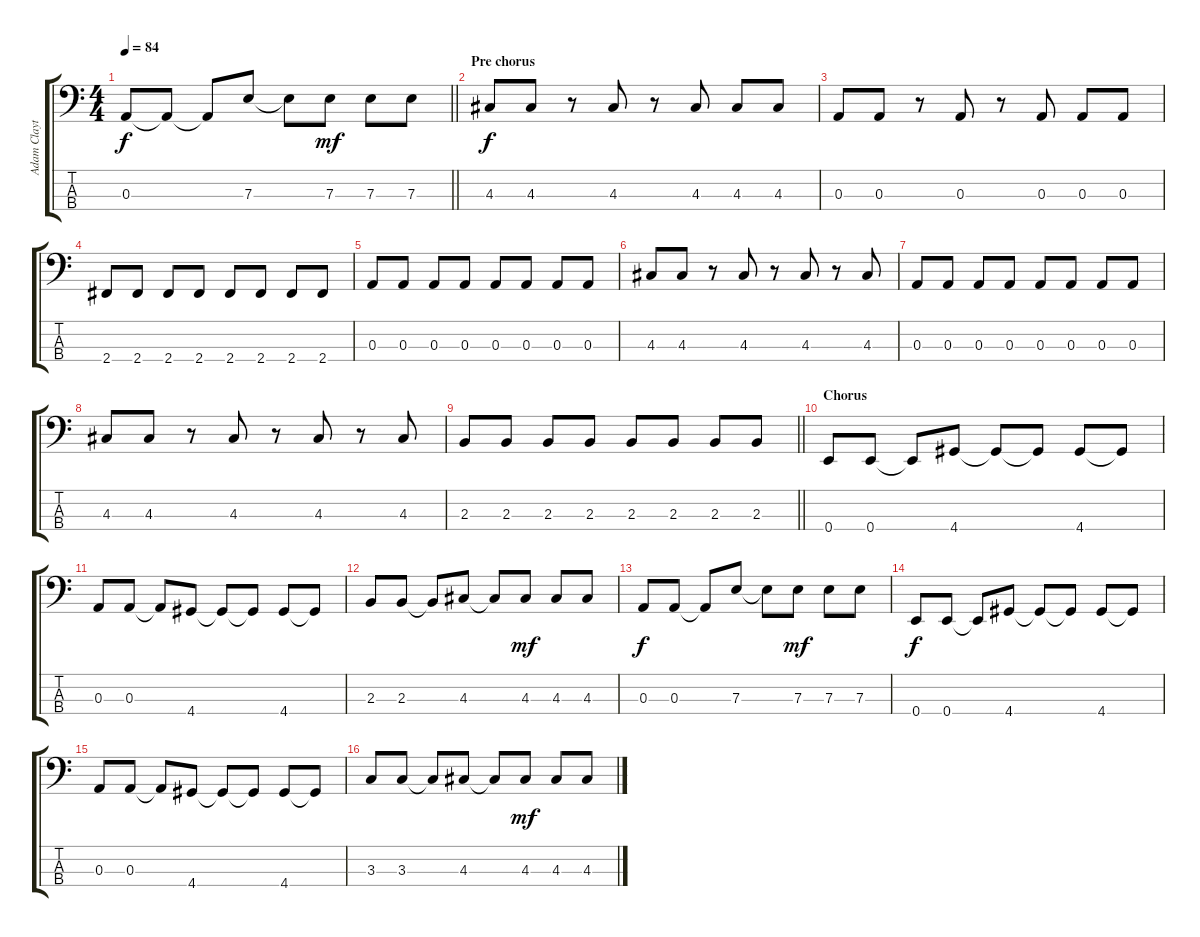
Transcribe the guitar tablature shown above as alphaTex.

\track ("Adam Clayton" "Adam Clayt") {instrument electricbassfinger}
\staff {score tabs}
\tuning (G2 D2 A1 E1) {hide}
\ts (4 4)
\tempo 84
\clef f4
\barLineRight lightlight
\ks c
0.3.8{dy f} 0.3{t}.8 0.3{t}.8 7.3.8 7.3{t}.8 7.3.8{dy mf} 7.3.8 7.3.8 |
\section ("" "Pre chorus")
4.3.8{dy f} 4.3.8 r.8 4.3.8 r.8 4.3.8 4.3.8 4.3.8 |
0.3.8 0.3.8 r.8 0.3.8 r.8 0.3.8 0.3.8 0.3.8 |
2.4.8 2.4.8 2.4.8 2.4.8 2.4.8 2.4.8 2.4.8 2.4.8 |
0.3.8 0.3.8 0.3.8 0.3.8 0.3.8 0.3.8 0.3.8 0.3.8 |
4.3.8 4.3.8 r.8 4.3.8 r.8 4.3.8 r.8 4.3.8 |
0.3.8 0.3.8 0.3.8 0.3.8 0.3.8 0.3.8 0.3.8 0.3.8 |
4.3.8 4.3.8 r.8 4.3.8 r.8 4.3.8 r.8 4.3.8 |
\barLineRight lightlight
2.3.8 2.3.8 2.3.8 2.3.8 2.3.8 2.3.8 2.3.8 2.3.8 |
\section ("" "Chorus")
0.4.8 0.4.8 0.4{t}.8 4.4.8 4.4{t}.8 4.4{t}.8 4.4.8 4.4{t}.8 |
0.3.8 0.3.8 0.3{t}.8 4.4.8 4.4{t}.8 4.4{t}.8 4.4.8 4.4{t}.8 |
2.3.8 2.3.8 2.3{t}.8 4.3.8 4.3{t}.8 4.3.8{dy mf} 4.3.8 4.3.8 |
0.3.8{dy f} 0.3.8 0.3{t}.8 7.3.8 7.3{t}.8 7.3.8{dy mf} 7.3.8 7.3.8 |
0.4.8{dy f} 0.4.8 0.4{t}.8 4.4.8 4.4{t}.8 4.4{t}.8 4.4.8 4.4{t}.8 |
0.3.8 0.3.8 0.3{t}.8 4.4.8 4.4{t}.8 4.4{t}.8 4.4.8 4.4{t}.8 |
3.3.8 3.3.8 3.3{t}.8 4.3.8 4.3{t}.8 4.3.8{dy mf} 4.3.8 4.3.8
